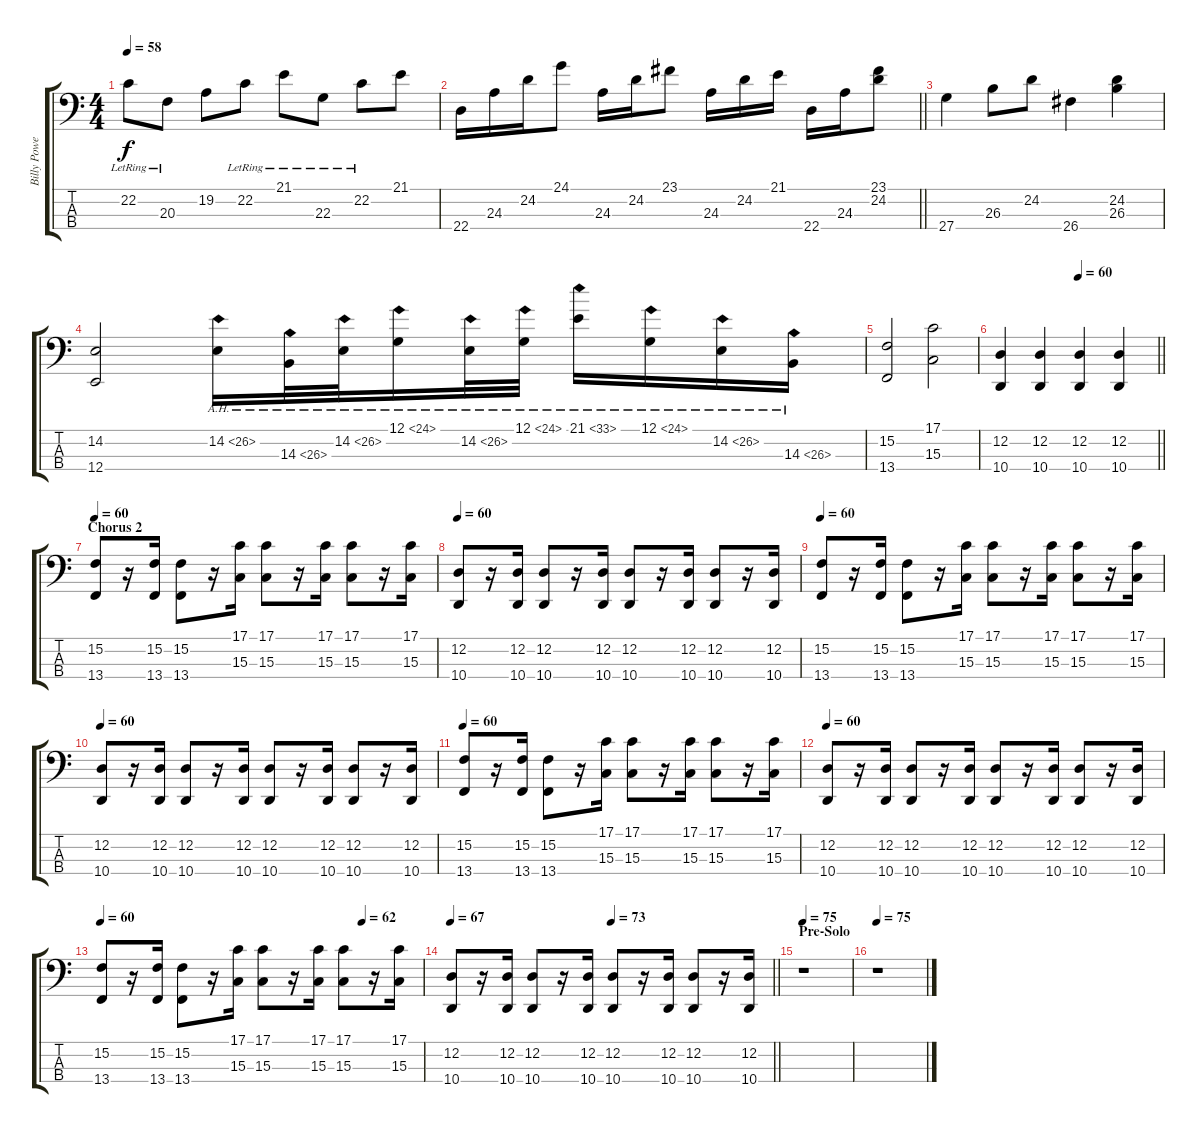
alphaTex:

\track ("Billy Powell (keyboard left hand)" "Billy Powe") {instrument acousticgrandpiano}
\staff {score tabs}
\tuning (G2 D2 A1 E1) {hide}
\ts (4 4)
\tempo 58
\clef f4
\ks c
22.2{lr}.8{dy f} 20.3{lr}.8 19.2.8 22.2{lr}.8 21.1{lr}.8 22.3{lr}.8 22.2{lr}.8 21.1.8 |
\barLineRight lightlight
22.4.16 24.3.16 24.2.16 24.1.8 24.3.16 24.2.16 23.1.8 24.3.16 24.2.16 21.1.16 22.4.16 24.3.16 (23.1 24.2).8 |
27.4.4 26.3.8 24.2.8 26.4.4 (24.2 26.3).4 |
(14.2 12.4).2 14.2{ah 12}.16 14.3{ah 12}.32 14.2{ah 12}.32 12.1{ah 12}.16 14.2{ah 12}.32 12.1{ah 12}.32 21.1{ah 12}.16 12.1{ah 12}.16 14.2{ah 12}.16 14.3{ah 12}.16 |
(15.2 13.4).2 (17.1 15.3).2 |
\tempo (60 0.5)
\barLineRight lightlight
(12.2 10.4).4 (12.2 10.4).4 (12.2 10.4).4 (12.2 10.4).4 |
\section ("" "Chorus 2")
\tempo 60
(15.2 13.4).8 r.16 (15.2 13.4).16 (15.2 13.4).8 r.16 (17.1 15.3).16 (17.1 15.3).8 r.16 (17.1 15.3).16 (17.1 15.3).8 r.16 (17.1 15.3).16 |
\tempo 60
(12.2 10.4).8 r.16 (12.2 10.4).16 (12.2 10.4).8 r.16 (12.2 10.4).16 (12.2 10.4).8 r.16 (12.2 10.4).16 (12.2 10.4).8 r.16 (12.2 10.4).16 |
\tempo 60
(15.2 13.4).8 r.16 (15.2 13.4).16 (15.2 13.4).8 r.16 (17.1 15.3).16 (17.1 15.3).8 r.16 (17.1 15.3).16 (17.1 15.3).8 r.16 (17.1 15.3).16 |
\tempo 60
(12.2 10.4).8 r.16 (12.2 10.4).16 (12.2 10.4).8 r.16 (12.2 10.4).16 (12.2 10.4).8 r.16 (12.2 10.4).16 (12.2 10.4).8 r.16 (12.2 10.4).16 |
\tempo 60
(15.2 13.4).8 r.16 (15.2 13.4).16 (15.2 13.4).8 r.16 (17.1 15.3).16 (17.1 15.3).8 r.16 (17.1 15.3).16 (17.1 15.3).8 r.16 (17.1 15.3).16 |
\tempo 60
(12.2 10.4).8 r.16 (12.2 10.4).16 (12.2 10.4).8 r.16 (12.2 10.4).16 (12.2 10.4).8 r.16 (12.2 10.4).16 (12.2 10.4).8 r.16 (12.2 10.4).16 |
\tempo 60
\tempo (62 0.8125)
(15.2 13.4).8 r.16 (15.2 13.4).16 (15.2 13.4).8 r.16 (17.1 15.3).16 (17.1 15.3).8 r.16 (17.1 15.3).16 (17.1 15.3).8 r.16 (17.1 15.3).16 |
\tempo 67
\tempo (73 0.5)
\barLineRight lightlight
(12.2 10.4).8 r.16 (12.2 10.4).16 (12.2 10.4).8 r.16 (12.2 10.4).16 (12.2 10.4).8 r.16 (12.2 10.4).16 (12.2 10.4).8 r.16 (12.2 10.4).16 |
\section ("" "Pre-Solo")
\tempo 75
r.1 |
\tempo 75
r.1
